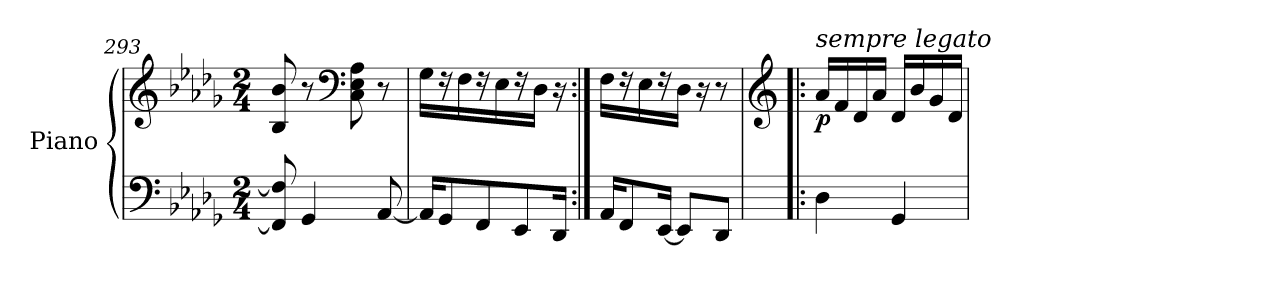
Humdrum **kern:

**kern	**kern	**dynam
*part1	*part1	*part1
*staff2	*staff1	*staff1/2
*I"Piano	*	*
*I'Pno.	*	*
*clefF4	*clefG2	*
*k[b-e-a-d-g-]	*k[b-e-a-d-g-]	*
*M2/4	*M2/4	*
=293	=293	=293
8FF/] 8F/]	8B-/ 8b-/	.
4GG-/	8r	.
*	*clefF4	*
.	8C\ 8E-\ 8A-\	.
[8AA-/	8r	.
=293X4	=293X4	=293X4
16AA-/KL]	16G-\LL	.
8GG-/	16rF	.
.	16F\	.
8FF/	16r	.
.	16E-\	.
8EE-/	16r	.
.	16D-\JJ	.
16DD-/Jk	16r	.
=294:|!	=294:|!	=294:|!
16AA-/KL	16F\LL	.
8FF/	16r	.
.	16E-\	.
[16EE-/Jk	16r	.
8EE-/L]	16D-\JJ	.
.	16r	.
8DD-/J	8r	.
!!LO:LB:g=z
=295!|:	=295!|:	=295!|:
*	*clefG2	*
*	*MM72	*
!	!LO:TX:a:i:t=sempre legato	!
!	!	!LO:DY:b
4D-\	16a-/LL	p
.	16f/	.
.	16d-/	.
.	16a-/JJ	.
4GG-/	16d-/LL	.
.	16b-/	.
.	16g-/	.
.	16d-/JJ	.
=	=	=
*-	*-	*-
